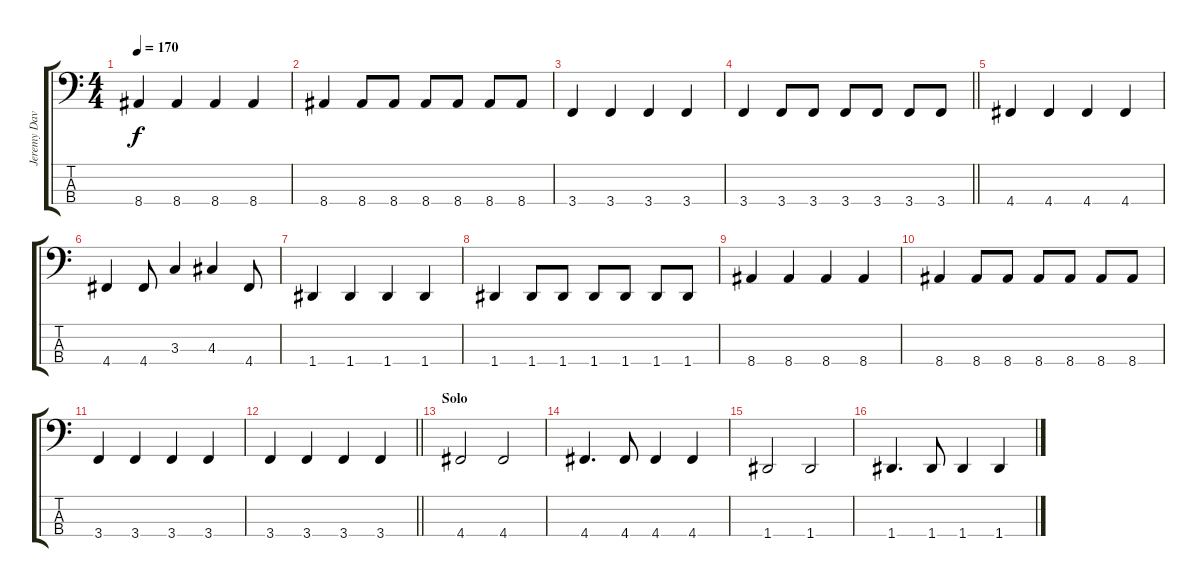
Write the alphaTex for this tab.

\track ("Jeremy Davis (Bass/4 String Drop D)" "Jeremy Dav") {mute instrument electricbasspick}
\staff {score tabs}
\tuning (G2 D2 A1 D1) {hide}
\ts (4 4)
\tempo 170
\clef f4
\ks c
8.4.4{dy f} 8.4.4 8.4.4 8.4.4 |
8.4.4 8.4.8 8.4.8 8.4.8 8.4.8 8.4.8 8.4.8 |
3.4.4 3.4.4 3.4.4 3.4.4 |
\barLineRight lightlight
3.4.4 3.4.8 3.4.8 3.4.8 3.4.8 3.4.8 3.4.8 |
\section ("" "")
4.4.4 4.4.4 4.4.4 4.4.4 |
4.4.4 4.4.8 3.3.4 4.3.4 4.4.8 |
1.4.4 1.4.4 1.4.4 1.4.4 |
1.4.4 1.4.8 1.4.8 1.4.8 1.4.8 1.4.8 1.4.8 |
8.4.4 8.4.4 8.4.4 8.4.4 |
8.4.4 8.4.8 8.4.8 8.4.8 8.4.8 8.4.8 8.4.8 |
3.4.4 3.4.4 3.4.4 3.4.4 |
\barLineRight lightlight
3.4.4 3.4.4 3.4.4 3.4.4 |
\section ("" "Solo")
4.4.2 4.4.2 |
4.4.4{d} 4.4.8 4.4.4 4.4.4 |
1.4.2 1.4.2 |
1.4.4{d} 1.4.8 1.4.4 1.4.4
